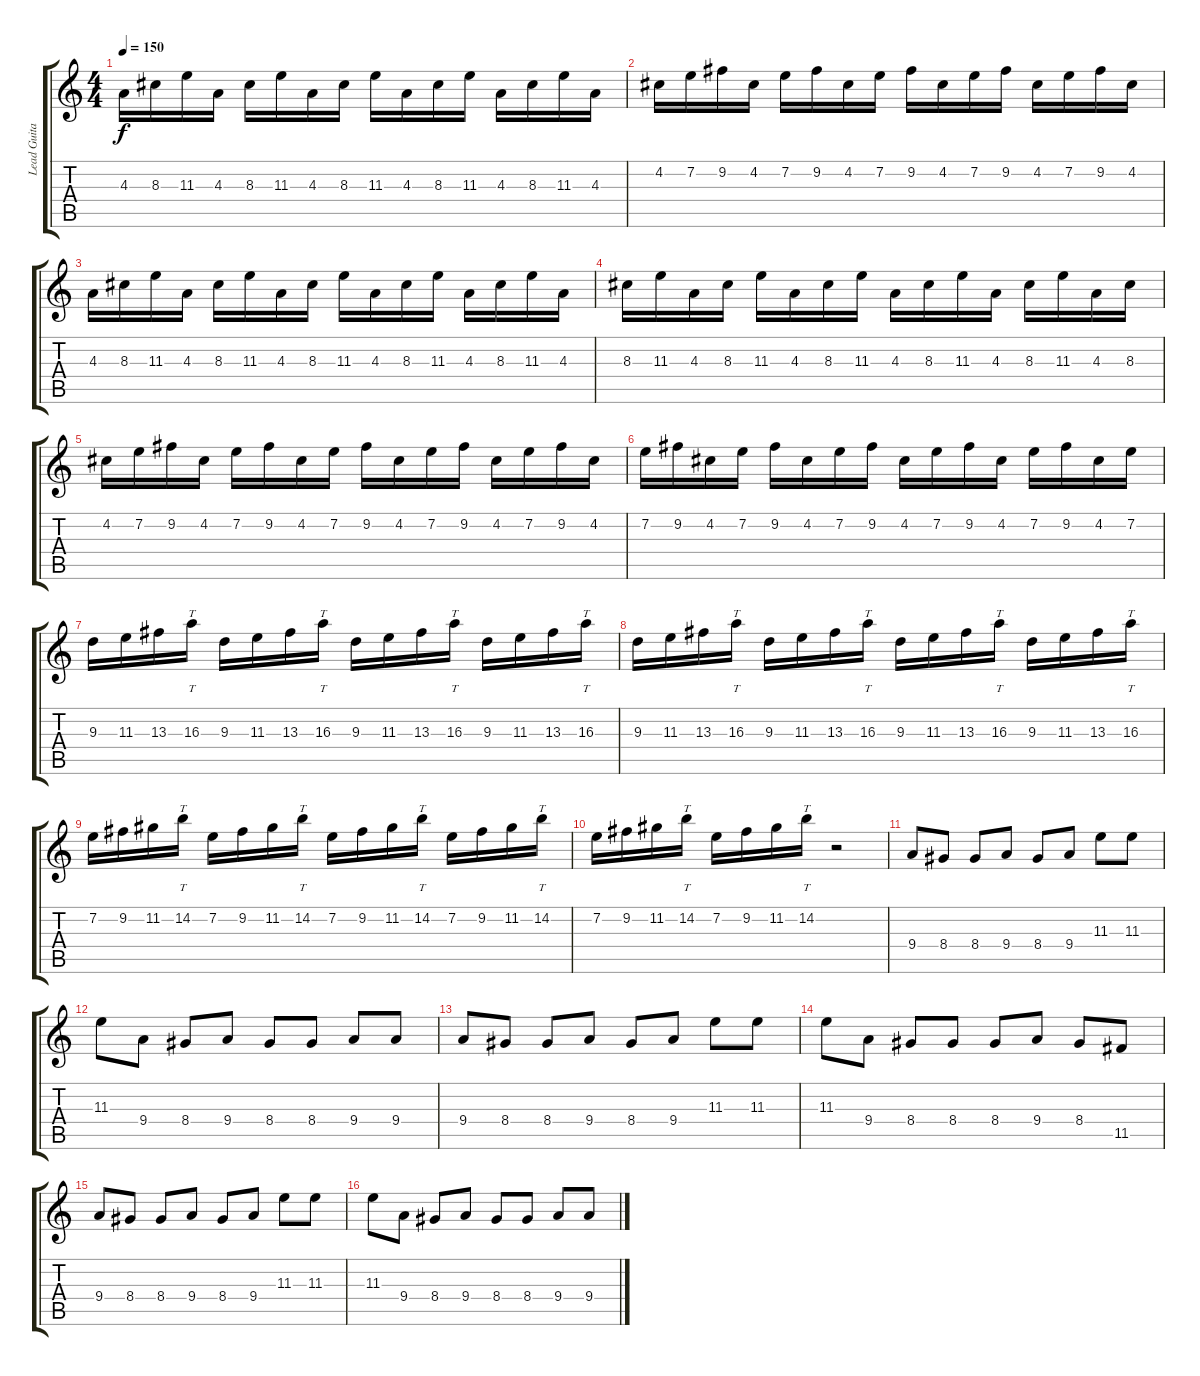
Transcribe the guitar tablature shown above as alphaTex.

\track ("Lead Guitar (Drop C)" "Lead Guita") {instrument distortionguitar}
\staff {score tabs}
\tuning (D4 A3 F3 C3 G2 C2) {hide}
\ts (4 4)
\tempo 150
\clef g2
\ks c
4.3.16{dy f} 8.3.16 11.3.16 4.3.16 8.3.16 11.3.16 4.3.16 8.3.16 11.3.16 4.3.16 8.3.16 11.3.16 4.3.16 8.3.16 11.3.16 4.3.16 |
4.2.16 7.2.16 9.2.16 4.2.16 7.2.16 9.2.16 4.2.16 7.2.16 9.2.16 4.2.16 7.2.16 9.2.16 4.2.16 7.2.16 9.2.16 4.2.16 |
4.3.16 8.3.16 11.3.16 4.3.16 8.3.16 11.3.16 4.3.16 8.3.16 11.3.16 4.3.16 8.3.16 11.3.16 4.3.16 8.3.16 11.3.16 4.3.16 |
8.3.16 11.3.16 4.3.16 8.3.16 11.3.16 4.3.16 8.3.16 11.3.16 4.3.16 8.3.16 11.3.16 4.3.16 8.3.16 11.3.16 4.3.16 8.3.16 |
4.2.16 7.2.16 9.2.16 4.2.16 7.2.16 9.2.16 4.2.16 7.2.16 9.2.16 4.2.16 7.2.16 9.2.16 4.2.16 7.2.16 9.2.16 4.2.16 |
7.2.16 9.2.16 4.2.16 7.2.16 9.2.16 4.2.16 7.2.16 9.2.16 4.2.16 7.2.16 9.2.16 4.2.16 7.2.16 9.2.16 4.2.16 7.2.16 |
9.3.16 11.3.16 13.3.16 16.3.16{tt} 9.3.16 11.3.16 13.3.16 16.3.16{tt} 9.3.16 11.3.16 13.3.16 16.3.16{tt} 9.3.16 11.3.16 13.3.16 16.3.16{tt} |
9.3.16 11.3.16 13.3.16 16.3.16{tt} 9.3.16 11.3.16 13.3.16 16.3.16{tt} 9.3.16 11.3.16 13.3.16 16.3.16{tt} 9.3.16 11.3.16 13.3.16 16.3.16{tt} |
7.2.16 9.2.16 11.2.16 14.2.16{tt} 7.2.16 9.2.16 11.2.16 14.2.16{tt} 7.2.16 9.2.16 11.2.16 14.2.16{tt} 7.2.16 9.2.16 11.2.16 14.2.16{tt} |
7.2.16 9.2.16 11.2.16 14.2.16{tt} 7.2.16 9.2.16 11.2.16 14.2.16{tt} r.2 |
9.4.8 8.4.8 8.4.8 9.4.8 8.4.8 9.4.8 11.3.8 11.3.8 |
11.3.8 9.4.8 8.4.8 9.4.8 8.4.8 8.4.8 9.4.8 9.4.8 |
9.4.8 8.4.8 8.4.8 9.4.8 8.4.8 9.4.8 11.3.8 11.3.8 |
11.3.8 9.4.8 8.4.8 8.4.8 8.4.8 9.4.8 8.4.8 11.5.8 |
9.4.8 8.4.8 8.4.8 9.4.8 8.4.8 9.4.8 11.3.8 11.3.8 |
11.3.8 9.4.8 8.4.8 9.4.8 8.4.8 8.4.8 9.4.8 9.4.8
